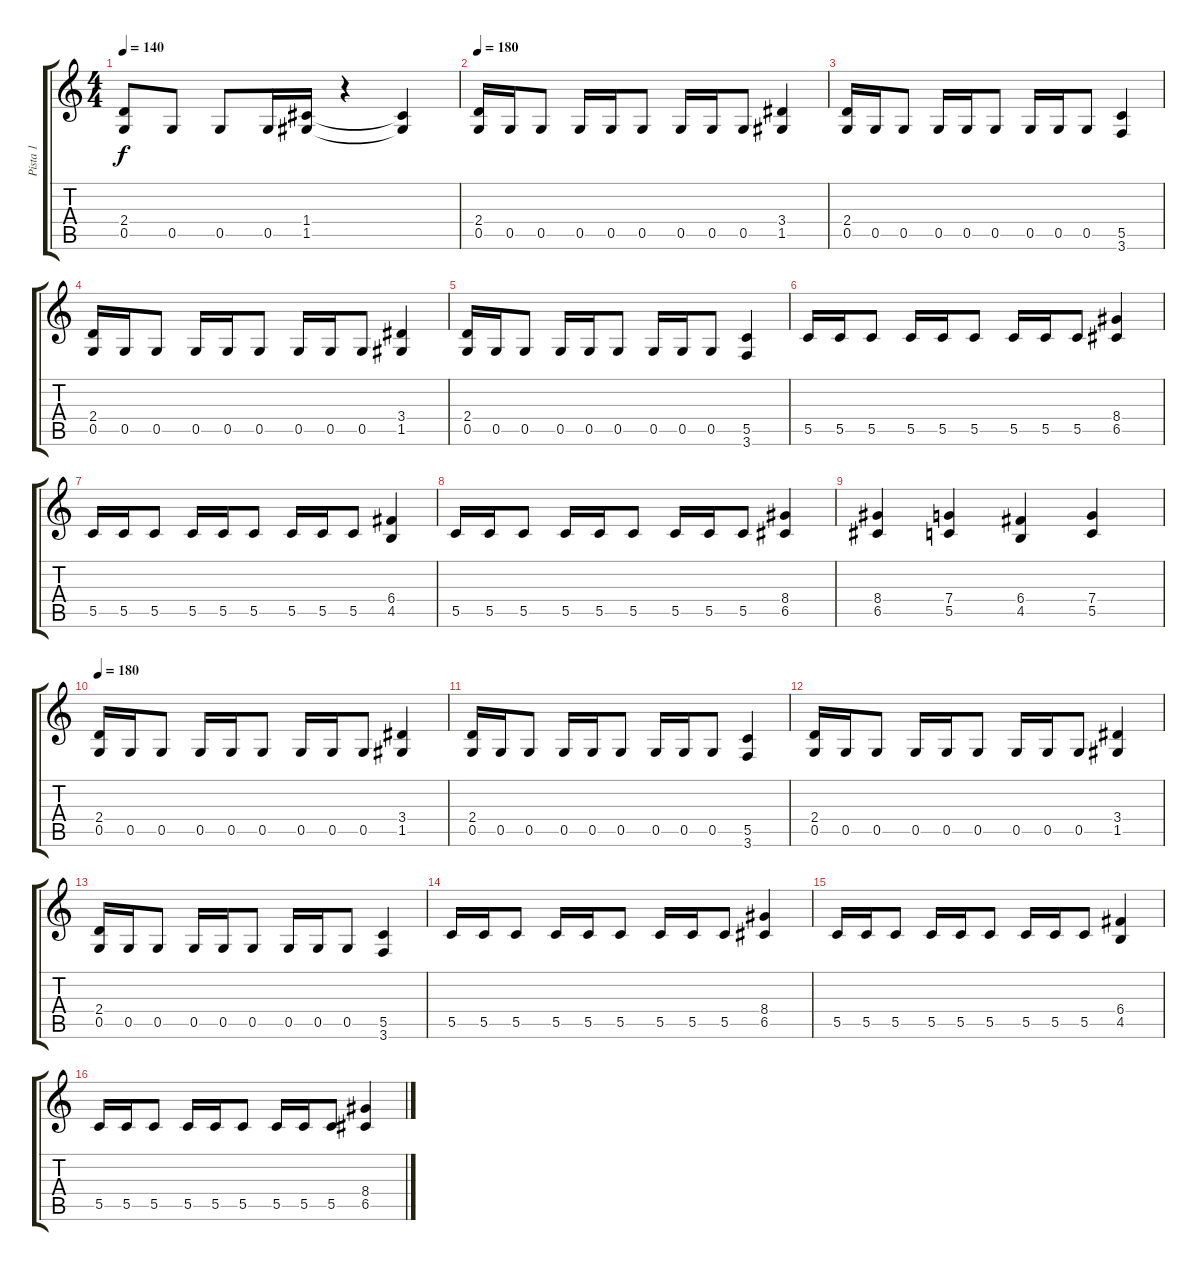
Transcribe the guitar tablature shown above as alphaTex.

\track ("Pista 1" "Pista 1") {instrument distortionguitar}
\staff {score tabs}
\tuning (D4 A3 F3 C3 G2 D2) {hide}
\ts (4 4)
\tempo 140
\clef g2
\ks c
(2.4 0.5).8{dy f} 0.5.8 0.5.8 0.5.16 (1.4 1.5).16 r.4 (1.4{t} 1.5{t}).4 |
\tempo 180
(2.4 0.5).16 0.5.16 0.5.8 0.5.16 0.5.16 0.5.8 0.5.16 0.5.16 0.5.8 (3.4 1.5).4 |
(2.4 0.5).16 0.5.16 0.5.8 0.5.16 0.5.16 0.5.8 0.5.16 0.5.16 0.5.8 (5.5 3.6).4 |
(2.4 0.5).16 0.5.16 0.5.8 0.5.16 0.5.16 0.5.8 0.5.16 0.5.16 0.5.8 (3.4 1.5).4 |
(2.4 0.5).16 0.5.16 0.5.8 0.5.16 0.5.16 0.5.8 0.5.16 0.5.16 0.5.8 (5.5 3.6).4 |
5.5.16 5.5.16 5.5.8 5.5.16 5.5.16 5.5.8 5.5.16 5.5.16 5.5.8 (8.4 6.5).4 |
5.5.16 5.5.16 5.5.8 5.5.16 5.5.16 5.5.8 5.5.16 5.5.16 5.5.8 (6.4 4.5).4 |
5.5.16 5.5.16 5.5.8 5.5.16 5.5.16 5.5.8 5.5.16 5.5.16 5.5.8 (8.4 6.5).4 |
(8.4 6.5).4 (7.4 5.5).4 (6.4 4.5).4 (7.4 5.5).4 |
\tempo 180
(2.4 0.5).16 0.5.16 0.5.8 0.5.16 0.5.16 0.5.8 0.5.16 0.5.16 0.5.8 (3.4 1.5).4 |
(2.4 0.5).16 0.5.16 0.5.8 0.5.16 0.5.16 0.5.8 0.5.16 0.5.16 0.5.8 (5.5 3.6).4 |
(2.4 0.5).16 0.5.16 0.5.8 0.5.16 0.5.16 0.5.8 0.5.16 0.5.16 0.5.8 (3.4 1.5).4 |
(2.4 0.5).16 0.5.16 0.5.8 0.5.16 0.5.16 0.5.8 0.5.16 0.5.16 0.5.8 (5.5 3.6).4 |
5.5.16 5.5.16 5.5.8 5.5.16 5.5.16 5.5.8 5.5.16 5.5.16 5.5.8 (8.4 6.5).4 |
5.5.16 5.5.16 5.5.8 5.5.16 5.5.16 5.5.8 5.5.16 5.5.16 5.5.8 (6.4 4.5).4 |
5.5.16 5.5.16 5.5.8 5.5.16 5.5.16 5.5.8 5.5.16 5.5.16 5.5.8 (8.4 6.5).4
